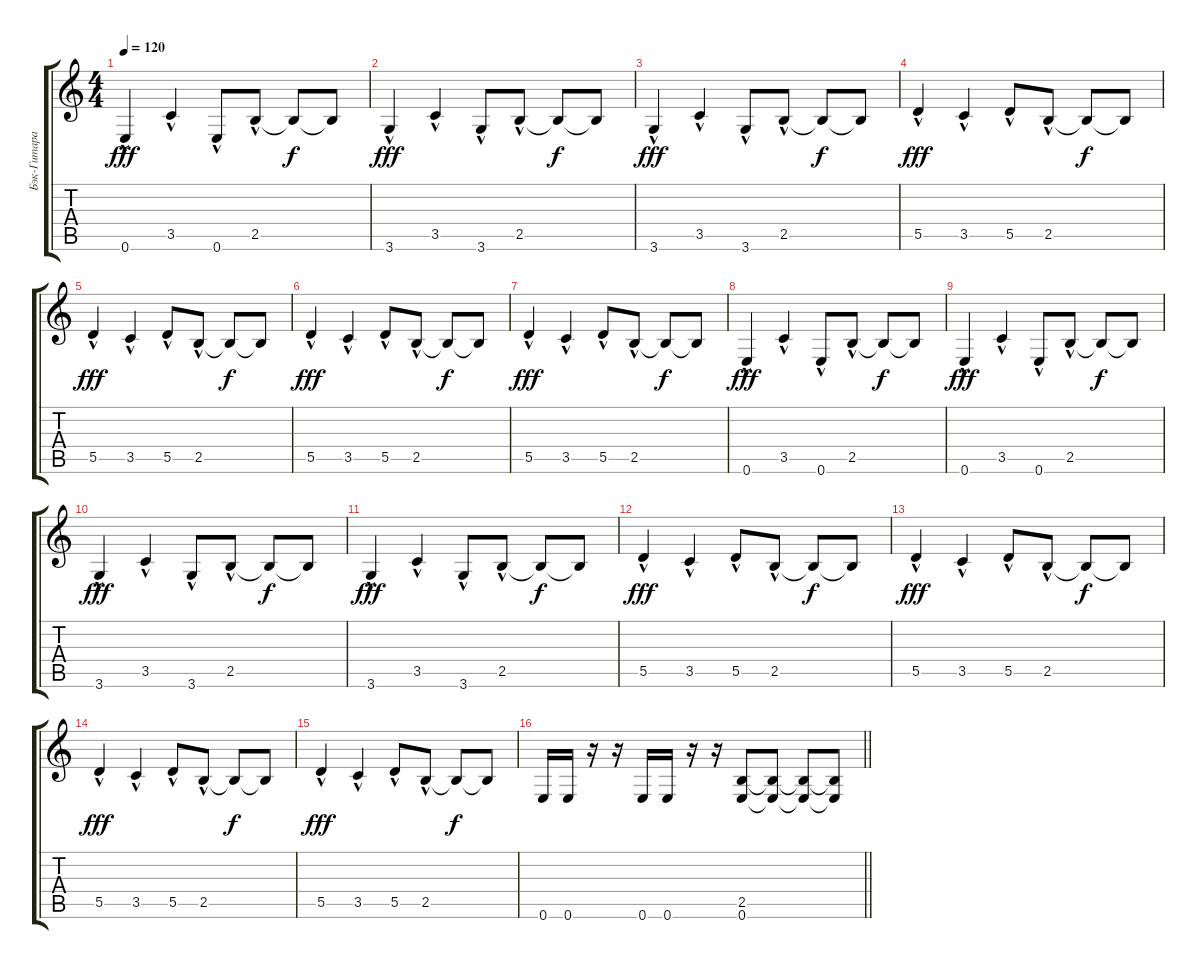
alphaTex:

\track ("Бэк-Гитара" "Бэк-Гитара") {instrument distortionguitar}
\staff {score tabs}
\tuning (E4 B3 G3 D3 A2 E2) {hide}
\ts (4 4)
\tempo 120
\clef g2
\ks c
0.6{hac}.4{dy fff} 3.5{hac}.4 0.6{hac}.8 2.5{hac}.8 2.5{t}.8{dy f} 2.5{t}.8 |
3.6{hac}.4{dy fff} 3.5{hac}.4 3.6{hac}.8 2.5{hac}.8 2.5{t}.8{dy f} 2.5{t}.8 |
3.6{hac}.4{dy fff} 3.5{hac}.4 3.6{hac}.8 2.5{hac}.8 2.5{t}.8{dy f} 2.5{t}.8 |
5.5{hac}.4{dy fff} 3.5{hac}.4 5.5{hac}.8 2.5{hac}.8 2.5{t}.8{dy f} 2.5{t}.8 |
5.5{hac}.4{dy fff} 3.5{hac}.4 5.5{hac}.8 2.5{hac}.8 2.5{t}.8{dy f} 2.5{t}.8 |
5.5{hac}.4{dy fff} 3.5{hac}.4 5.5{hac}.8 2.5{hac}.8 2.5{t}.8{dy f} 2.5{t}.8 |
5.5{hac}.4{dy fff} 3.5{hac}.4 5.5{hac}.8 2.5{hac}.8 2.5{t}.8{dy f} 2.5{t}.8 |
0.6{hac}.4{dy fff} 3.5{hac}.4 0.6{hac}.8 2.5{hac}.8 2.5{t}.8{dy f} 2.5{t}.8 |
0.6{hac}.4{dy fff} 3.5{hac}.4 0.6{hac}.8 2.5{hac}.8 2.5{t}.8{dy f} 2.5{t}.8 |
3.6{hac}.4{dy fff} 3.5{hac}.4 3.6{hac}.8 2.5{hac}.8 2.5{t}.8{dy f} 2.5{t}.8 |
3.6{hac}.4{dy fff} 3.5{hac}.4 3.6{hac}.8 2.5{hac}.8 2.5{t}.8{dy f} 2.5{t}.8 |
5.5{hac}.4{dy fff} 3.5{hac}.4 5.5{hac}.8 2.5{hac}.8 2.5{t}.8{dy f} 2.5{t}.8 |
5.5{hac}.4{dy fff} 3.5{hac}.4 5.5{hac}.8 2.5{hac}.8 2.5{t}.8{dy f} 2.5{t}.8 |
5.5{hac}.4{dy fff} 3.5{hac}.4 5.5{hac}.8 2.5{hac}.8 2.5{t}.8{dy f} 2.5{t}.8 |
5.5{hac}.4{dy fff} 3.5{hac}.4 5.5{hac}.8 2.5{hac}.8 2.5{t}.8{dy f} 2.5{t}.8 |
\barLineRight lightlight
0.6.16 0.6.16 r.16 r.16 0.6.16 0.6.16 r.16 r.16 (2.5 0.6).8 (2.5{t} 0.6{t}).8 (2.5{t} 0.6{t}).8 (2.5{t} 0.6{t}).8
